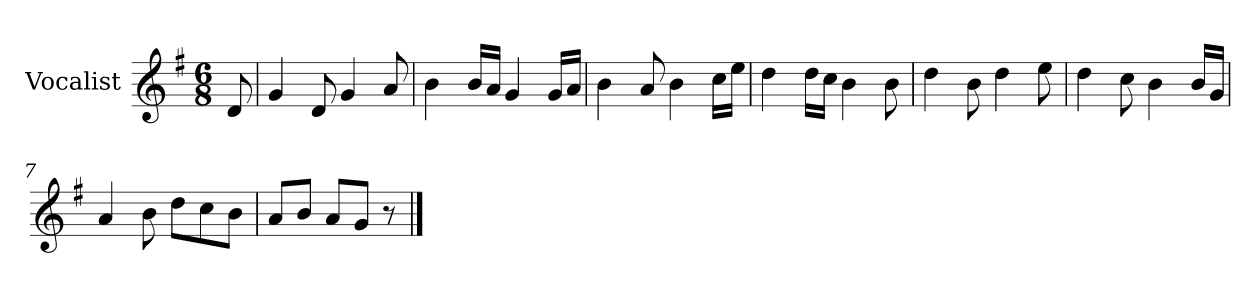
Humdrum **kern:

**kern
*part1
*staff1
*I"Vocalist
*k[f#]
*G:
*M6/8
=
8d
=1
4g
8d
4g
8a
=2
4b
16bLL
16aJJ
4g
16gLL
16aJJ
=3
4b
8a
4b
16ccLL
16eeJJ
=4
4dd
16ddLL
16ccJJ
4b
8b
=5
4dd
8b
4dd
8ee
=6
4dd
8cc
4b
16bLL
16gJJ
=7
4a
8b
8ddL
8cc
8bJ
=8
8aL
8bJ
8aL
8gJ
8r
==
*-
